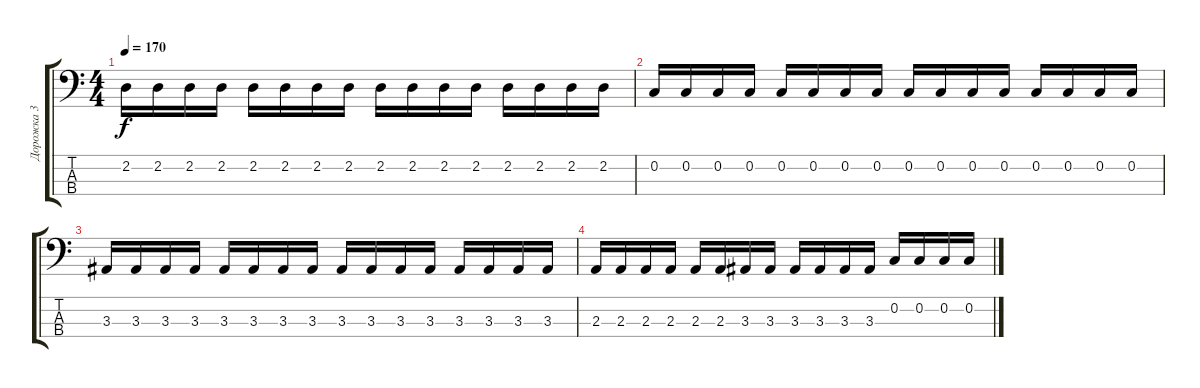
\track ("Дорожка 3" "Дорожка 3") {instrument electricbassfinger}
\staff {score tabs}
\tuning (F2 C2 G1 D1) {hide}
\ts (4 4)
\tempo 170
\clef f4
\ks c
2.2.16{dy f} 2.2.16 2.2.16 2.2.16 2.2.16 2.2.16 2.2.16 2.2.16 2.2.16 2.2.16 2.2.16 2.2.16 2.2.16 2.2.16 2.2.16 2.2.16 |
0.2.16 0.2.16 0.2.16 0.2.16 0.2.16 0.2.16 0.2.16 0.2.16 0.2.16 0.2.16 0.2.16 0.2.16 0.2.16 0.2.16 0.2.16 0.2.16 |
3.3.16 3.3.16 3.3.16 3.3.16 3.3.16 3.3.16 3.3.16 3.3.16 3.3.16 3.3.16 3.3.16 3.3.16 3.3.16 3.3.16 3.3.16 3.3.16 |
2.3.16 2.3.16 2.3.16 2.3.16 2.3.16 2.3.16 3.3.16 3.3.16 3.3.16 3.3.16 3.3.16 3.3.16 0.2.16 0.2.16 0.2.16 0.2.16
